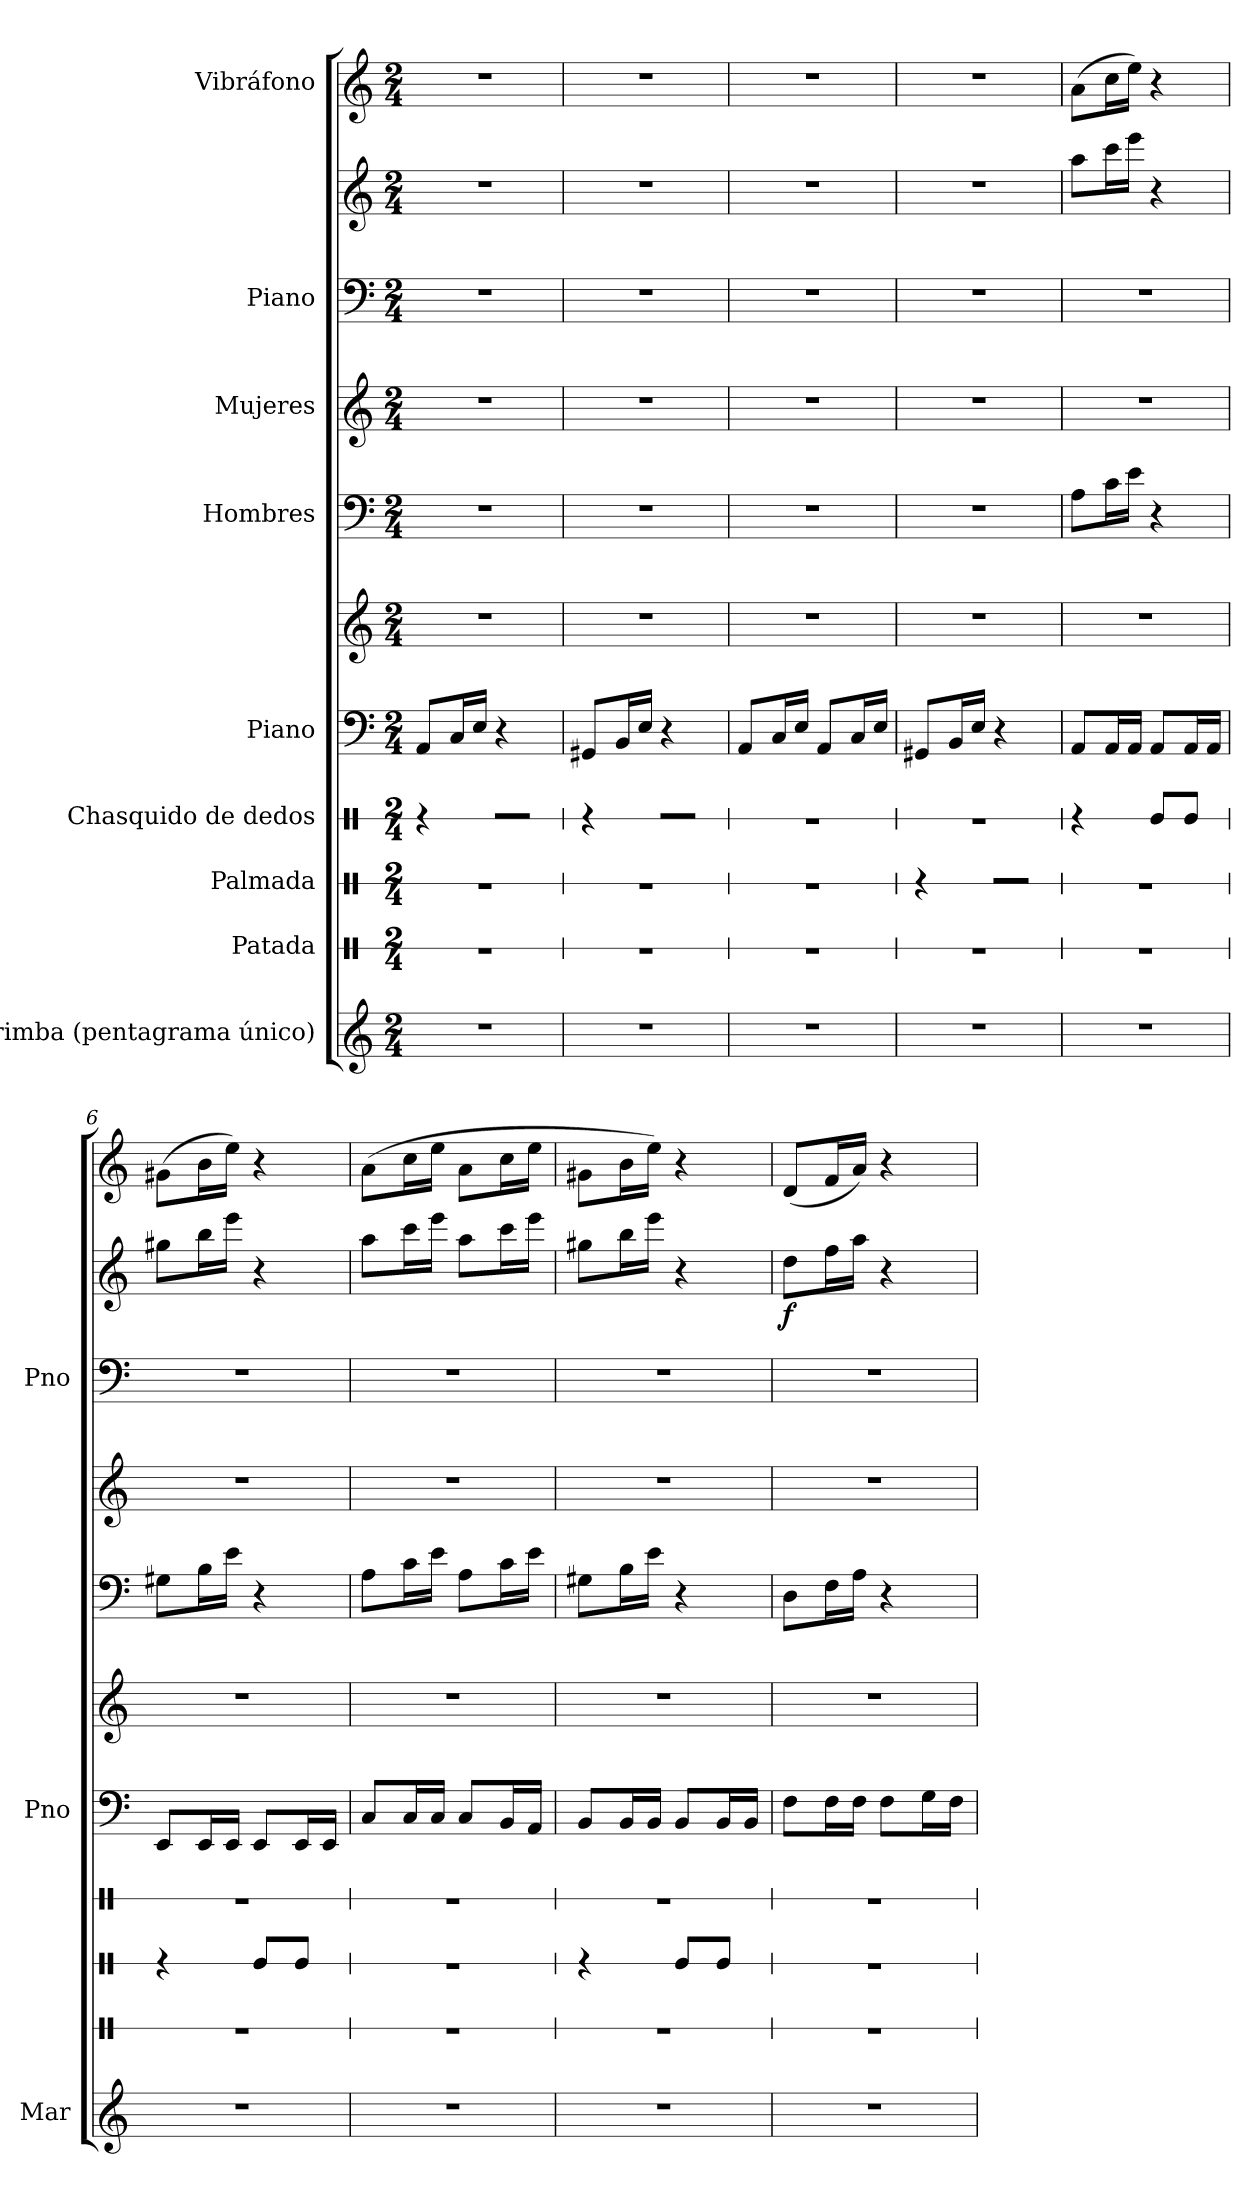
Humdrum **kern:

**kern	**kern	**kern	**kern	**kern	**kern	**kern	**kern	**kern	**kern	**dynam	**kern
*part9	*part8	*part7	*part6	*part5	*part5	*part4	*part3	*part2	*part2	*part2	*part1
*staff11	*staff10	*staff9	*staff8	*staff7	*staff6	*staff5	*staff4	*staff3	*staff2	*staff2/3	*staff1
*I"Marimba (pentagrama único)	*I"Patada	*I"Palmada	*I"Chasquido de dedos	*I"Piano	*	*I"Hombres	*I"Mujeres	*I"Piano	*	*	*I"Vibráfono
*I'Mar	*	*	*	*I'Pno	*	*	*	*I'Pno	*	*	*
*stria5	*stria1	*stria1	*stria1	*stria5	*stria5	*stria5	*stria5	*stria5	*stria5	*	*
*clefG2	*clefX	*clefX	*clefX	*clefF4	*clefG2	*clefF4	*clefG2	*clefF4	*clefG2	*	*clefG2
*k[]	*k[]	*k[]	*k[]	*k[]	*k[]	*k[]	*k[]	*k[]	*k[]	*	*k[]
*M2/4	*M2/4	*M2/4	*M2/4	*M2/4	*M2/4	*M2/4	*M2/4	*M2/4	*M2/4	*	*M2/4
=1	=1	=1	=1	=1	=1	=1	=1	=1	=1	=1	=1
2r	2r	2r	4r	8AA/L	2r	2r	2r	2r	2r	.	2r
.	.	.	.	16C/L	.	.	.	.	.	.	.
.	.	.	.	16E/JJ	.	.	.	.	.	.	.
.	.	.	8R%%%%%%%%%%%%%%%%%%%%%%%%%%%%%%%%%%%%%%%%%%%%%%%%%%%%%%%%%%%%%%%%%%%%%%%%%%%%%%%%%%%%%%%%%%%%%%%%%%%%%%%%%%%%%%%%%%%%%%%%%%%%%%%%%%%%%%%%%%%%%%%%%%%%%%%%%%%%%%%%%%%%%%%%%%%%%%%%%%%%%%%%%%%%%%%%%%%%%%%%%%%%%%%%%%%%%%%%%%%%%%%%%%%%%%%%%%%%%%%%%%%%%%%%%%%%%%%%%%%%%%%%%%%%%%%%%%%%%%%%%%%%%%%%%%%%%%%%%%%%%%%%%%%%%%%%%%%%%%%%%%%%%%%%%%%%%%%%%%%%%%%%%%%%%%%%%%%%%%%%%%%%%%%%%%%%%%%%%%%%%%%%%%%%%%%%%%%%%%%%%%%%%%%%%%%%%%%%%%%%%%%%%%%%%%%%%%%%%%%%%%%%%%%%%%%%%%%%%%%%%%%%%%%%%%%%%%%%%%%%%%%%%%%%%%%%%%%%%%%%%%%%%%%%%%%%%%%%%%%%%%%%%%%%%%%%%%%%%%%%%%%%%%%%%%%%%%%%%%%%%%%%%%%%%%%%%%%%%%%%%%%%%%%%%%%%%%%%%%%%%%%%%%%%%%%%%%%%%%%%%%%%%%%%%%%%%%%%%%%%%%%%%%%%%%%%%%%%%%%%%%%%%%%%%%%%%%%%%%%%%%%%%%%%%%%%%%%%%%%%%%%%%%%%%%%%%%%%%%%%%%%%%%%%%%%%%%%%%%%%%%%%%%%%%%%%%%%%%%%%%%%%%%%%%%%%%%%%%%%%%%%%%%%%%%%%%%%%%%%%%%%%%%%%%%%%%%%%%%%%%%%%%%%%%%%%%%%%%%%%%%%%%%%%%%%%%%%%%%%%%%%%%%%%%%%%%%%%%%%%%%%%%%%%%%%%%%%%%%%%%%%%%%%%%%%%%%%%%%%%%%%%%%%%%%%%%%%%%%%%%%%%%%%%%%%%%%%%%%%%%%%%%%%%%%%%%%%%%%%%%%%%%%%%%%%%%%%%%%%%%%%%%%%%%%%%%%%%%%%%%%%%%%%%%%%%%%%%%%%%%%%%%%%%%%%%%%%%%%%%%%%%%%%%%%%%%%%%%%%%%%%%%%%%%%%%%%%%%%%%%%%%%%%%%%%%%%%%%%%%%%%%%%%%%%%%%%%%%%%%%%%%%%%%%%%%%%%%%%%%%%%%%%%%%%%%%%%%%%%%%%%%%%%%%%%%%%%%%%%%%%%%%%%%%%%%%%%%%%%%%%%%%%%%%%%%%%%%%%%%%%%%%%%%%%%%%%%%%%%%%%%%%%%%%%%%%%%%%%%%%%%%%%%%%%%%%%%%%%%%%%%%%%%%%%%%%%%%%%%%%%%%%%%%%%%%%%%%%%%%%%%%%%%%%%%%%%%%%%%%%%%%%%%%%%%%%%%%%%%%%%%%%%%%%%%%%%%%%%%%%%%%%%%%%%%%%%%%%%%%%%%%%%%%%L	4r	.	.	.	.	.	.	.
.	.	.	8R%%%%%%%%%%%%%%%%%%%%%%%%%%%%%%%%%%%%%%%%%%%%%%%%%%%%%%%%%%%%%%%%%%%%%%%%%%%%%%%%%%%%%%%%%%%%%%%%%%%%%%%%%%%%%%%%%%%%%%%%%%%%%%%%%%%%%%%%%%%%%%%%%%%%%%%%%%%%%%%%%%%%%%%%%%%%%%%%%%%%%%%%%%%%%%%%%%%%%%%%%%%%%%%%%%%%%%%%%%%%%%%%%%%%%%%%%%%%%%%%%%%%%%%%%%%%%%%%%%%%%%%%%%%%%%%%%%%%%%%%%%%%%%%%%%%%%%%%%%%%%%%%%%%%%%%%%%%%%%%%%%%%%%%%%%%%%%%%%%%%%%%%%%%%%%%%%%%%%%%%%%%%%%%%%%%%%%%%%%%%%%%%%%%%%%%%%%%%%%%%%%%%%%%%%%%%%%%%%%%%%%%%%%%%%%%%%%%%%%%%%%%%%%%%%%%%%%%%%%%%%%%%%%%%%%%%%%%%%%%%%%%%%%%%%%%%%%%%%%%%%%%%%%%%%%%%%%%%%%%%%%%%%%%%%%%%%%%%%%%%%%%%%%%%%%%%%%%%%%%%%%%%%%%%%%%%%%%%%%%%%%%%%%%%%%%%%%%%%%%%%%%%%%%%%%%%%%%%%%%%%%%%%%%%%%%%%%%%%%%%%%%%%%%%%%%%%%%%%%%%%%%%%%%%%%%%%%%%%%%%%%%%%%%%%%%%%%%%%%%%%%%%%%%%%%%%%%%%%%%%%%%%%%%%%%%%%%%%%%%%%%%%%%%%%%%%%%%%%%%%%%%%%%%%%%%%%%%%%%%%%%%%%%%%%%%%%%%%%%%%%%%%%%%%%%%%%%%%%%%%%%%%%%%%%%%%%%%%%%%%%%%%%%%%%%%%%%%%%%%%%%%%%%%%%%%%%%%%%%%%%%%%%%%%%%%%%%%%%%%%%%%%%%%%%%%%%%%%%%%%%%%%%%%%%%%%%%%%%%%%%%%%%%%%%%%%%%%%%%%%%%%%%%%%%%%%%%%%%%%%%%%%%%%%%%%%%%%%%%%%%%%%%%%%%%%%%%%%%%%%%%%%%%%%%%%%%%%%%%%%%%%%%%%%%%%%%%%%%%%%%%%%%%%%%%%%%%%%%%%%%%%%%%%%%%%%%%%%%%%%%%%%%%%%%%%%%%%%%%%%%%%%%%%%%%%%%%%%%%%%%%%%%%%%%%%%%%%%%%%%%%%%%%%%%%%%%%%%%%%%%%%%%%%%%%%%%%%%%%%%%%%%%%%%%%%%%%%%%%%%%%%%%%%%%%%%%%%%%%%%%%%%%%%%%%%%%%%%%%%%%%%%%%%%%%%%%%%%%%%%%%%%%%%%%%%%%%%%%%%%%%%%%%%%%%%%%%%%%%%%%%%%%%%%%%%%%%%%%%%%%%%%%%%%%%%%%%%%%%%%%%%%%%%%%%%%%%%%%%%%%%%%%%%%%%%%%%%%%%%%%%%%%%%%%%%%%%%%%%%%%%%%%%%%%J	.	.	.	.	.	.	.	.
=2	=2	=2	=2	=2	=2	=2	=2	=2	=2	=2	=2
2r	2r	2r	4r	8GG#X/L	2r	2r	2r	2r	2r	.	2r
.	.	.	.	16BB/L	.	.	.	.	.	.	.
.	.	.	.	16E/JJ	.	.	.	.	.	.	.
.	.	.	8R%%%%%%%%%%%%%%%%%%%%%%%%%%%%%%%%%%%%%%%%%%%%%%%%%%%%%%%%%%%%%%%%%%%%%%%%%%%%%%%%%%%%%%%%%%%%%%%%%%%%%%%%%%%%%%%%%%%%%%%%%%%%%%%%%%%%%%%%%%%%%%%%%%%%%%%%%%%%%%%%%%%%%%%%%%%%%%%%%%%%%%%%%%%%%%%%%%%%%%%%%%%%%%%%%%%%%%%%%%%%%%%%%%%%%%%%%%%%%%%%%%%%%%%%%%%%%%%%%%%%%%%%%%%%%%%%%%%%%%%%%%%%%%%%%%%%%%%%%%%%%%%%%%%%%%%%%%%%%%%%%%%%%%%%%%%%%%%%%%%%%%%%%%%%%%%%%%%%%%%%%%%%%%%%%%%%%%%%%%%%%%%%%%%%%%%%%%%%%%%%%%%%%%%%%%%%%%%%%%%%%%%%%%%%%%%%%%%%%%%%%%%%%%%%%%%%%%%%%%%%%%%%%%%%%%%%%%%%%%%%%%%%%%%%%%%%%%%%%%%%%%%%%%%%%%%%%%%%%%%%%%%%%%%%%%%%%%%%%%%%%%%%%%%%%%%%%%%%%%%%%%%%%%%%%%%%%%%%%%%%%%%%%%%%%%%%%%%%%%%%%%%%%%%%%%%%%%%%%%%%%%%%%%%%%%%%%%%%%%%%%%%%%%%%%%%%%%%%%%%%%%%%%%%%%%%%%%%%%%%%%%%%%%%%%%%%%%%%%%%%%%%%%%%%%%%%%%%%%%%%%%%%%%%%%%%%%%%%%%%%%%%%%%%%%%%%%%%%%%%%%%%%%%%%%%%%%%%%%%%%%%%%%%%%%%%%%%%%%%%%%%%%%%%%%%%%%%%%%%%%%%%%%%%%%%%%%%%%%%%%%%%%%%%%%%%%%%%%%%%%%%%%%%%%%%%%%%%%%%%%%%%%%%%%%%%%%%%%%%%%%%%%%%%%%%%%%%%%%%%%%%%%%%%%%%%%%%%%%%%%%%%%%%%%%%%%%%%%%%%%%%%%%%%%%%%%%%%%%%%%%%%%%%%%%%%%%%%%%%%%%%%%%%%%%%%%%%%%%%%%%%%%%%%%%%%%%%%%%%%%%%%%%%%%%%%%%%%%%%%%%%%%%%%%%%%%%%%%%%%%%%%%%%%%%%%%%%%%%%%%%%%%%%%%%%%%%%%%%%%%%%%%%%%%%%%%%%%%%%%%%%%%%%%%%%%%%%%%%%%%%%%%%%%%%%%%%%%%%%%%%%%%%%%%%%%%%%%%%%%%%%%%%%%%%%%%%%%%%%%%%%%%%%%%%%%%%%%%%%%%%%%%%%%%%%%%%%%%%%%%%%%%%%%%%%%%%%%%%%%%%%%%%%%%%%%%%%%%%%%%%%%%%%%%%%%%%%%%%%%%%%%%%%%%%%%%%%%%%%%%%%%%%%%%%%%%%%%%%%%%%%%%%%%%%%%%%%%%%%%%%%%%%%%%%%%%%%%%%%%%%%%%%%%%%%%%%%%%%%%%%%%%%%%%%L	4r	.	.	.	.	.	.	.
.	.	.	8R%%%%%%%%%%%%%%%%%%%%%%%%%%%%%%%%%%%%%%%%%%%%%%%%%%%%%%%%%%%%%%%%%%%%%%%%%%%%%%%%%%%%%%%%%%%%%%%%%%%%%%%%%%%%%%%%%%%%%%%%%%%%%%%%%%%%%%%%%%%%%%%%%%%%%%%%%%%%%%%%%%%%%%%%%%%%%%%%%%%%%%%%%%%%%%%%%%%%%%%%%%%%%%%%%%%%%%%%%%%%%%%%%%%%%%%%%%%%%%%%%%%%%%%%%%%%%%%%%%%%%%%%%%%%%%%%%%%%%%%%%%%%%%%%%%%%%%%%%%%%%%%%%%%%%%%%%%%%%%%%%%%%%%%%%%%%%%%%%%%%%%%%%%%%%%%%%%%%%%%%%%%%%%%%%%%%%%%%%%%%%%%%%%%%%%%%%%%%%%%%%%%%%%%%%%%%%%%%%%%%%%%%%%%%%%%%%%%%%%%%%%%%%%%%%%%%%%%%%%%%%%%%%%%%%%%%%%%%%%%%%%%%%%%%%%%%%%%%%%%%%%%%%%%%%%%%%%%%%%%%%%%%%%%%%%%%%%%%%%%%%%%%%%%%%%%%%%%%%%%%%%%%%%%%%%%%%%%%%%%%%%%%%%%%%%%%%%%%%%%%%%%%%%%%%%%%%%%%%%%%%%%%%%%%%%%%%%%%%%%%%%%%%%%%%%%%%%%%%%%%%%%%%%%%%%%%%%%%%%%%%%%%%%%%%%%%%%%%%%%%%%%%%%%%%%%%%%%%%%%%%%%%%%%%%%%%%%%%%%%%%%%%%%%%%%%%%%%%%%%%%%%%%%%%%%%%%%%%%%%%%%%%%%%%%%%%%%%%%%%%%%%%%%%%%%%%%%%%%%%%%%%%%%%%%%%%%%%%%%%%%%%%%%%%%%%%%%%%%%%%%%%%%%%%%%%%%%%%%%%%%%%%%%%%%%%%%%%%%%%%%%%%%%%%%%%%%%%%%%%%%%%%%%%%%%%%%%%%%%%%%%%%%%%%%%%%%%%%%%%%%%%%%%%%%%%%%%%%%%%%%%%%%%%%%%%%%%%%%%%%%%%%%%%%%%%%%%%%%%%%%%%%%%%%%%%%%%%%%%%%%%%%%%%%%%%%%%%%%%%%%%%%%%%%%%%%%%%%%%%%%%%%%%%%%%%%%%%%%%%%%%%%%%%%%%%%%%%%%%%%%%%%%%%%%%%%%%%%%%%%%%%%%%%%%%%%%%%%%%%%%%%%%%%%%%%%%%%%%%%%%%%%%%%%%%%%%%%%%%%%%%%%%%%%%%%%%%%%%%%%%%%%%%%%%%%%%%%%%%%%%%%%%%%%%%%%%%%%%%%%%%%%%%%%%%%%%%%%%%%%%%%%%%%%%%%%%%%%%%%%%%%%%%%%%%%%%%%%%%%%%%%%%%%%%%%%%%%%%%%%%%%%%%%%%%%%%%%%%%%%%%%%%%%%%%%%%%%%%%%%%%%%%%%%%%%%%%%%%%%%%%%%%%%%%%%%%%%%%%%%%%%%%%%%%J	.	.	.	.	.	.	.	.
=3	=3	=3	=3	=3	=3	=3	=3	=3	=3	=3	=3
2r	2r	2r	2r	8AA/L	2r	2r	2r	2r	2r	.	2r
.	.	.	.	16C/L	.	.	.	.	.	.	.
.	.	.	.	16E/JJ	.	.	.	.	.	.	.
.	.	.	.	8AA/L	.	.	.	.	.	.	.
.	.	.	.	16C/L	.	.	.	.	.	.	.
.	.	.	.	16E/JJ	.	.	.	.	.	.	.
=4	=4	=4	=4	=4	=4	=4	=4	=4	=4	=4	=4
2r	2r	4r	2r	8GG#X/L	2r	2r	2r	2r	2r	.	2r
.	.	.	.	16BB/L	.	.	.	.	.	.	.
.	.	.	.	16E/JJ	.	.	.	.	.	.	.
.	.	8R%%%%%%%%%%%%%%%%%%%%%%%%%%%%%%%%%%%%%%%%%%%%%%%%%%%%%%%%%%%%%%%%%%%%%%%%%%%%%%%%%%%%%%%%%%%%%%%%%%%%%%%%%%%%%%%%%%%%%%%%%%%%%%%%%%%%%%%%%%%%%%%%%%%%%%%%%%%%%%%%%%%%%%%%%%%%%%%%%%%%%%%%%%%%%%%%%%%%%%%%%%%%%%%%%%%%%%%%%%%%%%%%%%%%%%%%%%%%%%%%%%%%%%%%%%%%%%%%%%%%%%%%%%%%%%%%%%%%%%%%%%%%%%%%%%%%%%%%%%%%%%%%%%%%%%%%%%%%%%%%%%%%%%%%%%%%%%%%%%%%%%%%%%%%%%%%%%%%%%%%%%%%%%%%%%%%%%%%%%%%%%%%%%%%%%%%%%%%%%%%%%%%%%%%%%%%%%%%%%%%%%%%%%%%%%%%%%%%%%%%%%%%%%%%%%%%%%%%%%%%%%%%%%%%%%%%%%%%%%%%%%%%%%%%%%%%%%%%%%%%%%%%%%%%%%%%%%%%%%%%%%%%%%%%%%%%%%%%%%%%%%%%%%%%%%%%%%%%%%%%%%%%%%%%%%%%%%%%%%%%%%%%%%%%%%%%%%%%%%%%%%%%%%%%%%%%%%%%%%%%%%%%%%%%%%%%%%%%%%%%%%%%%%%%%%%%%%%%%%%%%%%%%%%%%%%%%%%%%%%%%%%%%%%%%%%%%%%%%%%%%%%%%%%%%%%%%%%%%%%%%%%%%%%%%%%%%%%%%%%%%%%%%%%%%%%%%%%%%%%%%%%%%%%%%%%%%%%%%%%%%%%%%%%%%%%%%%%%%%%%%%%%%%%%%%%%%%%%%%%%%%%%%%%%%%%%%%%%%%%%%%%%%%%%%%%%%%%%%%%%%%%%%%%%%%%%%%%%%%%%%%%%%%%%%%%%%%%%%%%%%%%%%%%%%%%%%%%%%%%%%%%%%%%%%%%%%%%%%%%%%%%%%%%%%%%%%%%%%%%%%%%%%%%%%%%%%%%%%%%%%%%%%%%%%%%%%%%%%%%%%%%%%%%%%%%%%%%%%%%%%%%%%%%%%%%%%%%%%%%%%%%%%%%%%%%%%%%%%%%%%%%%%%%%%%%%%%%%%%%%%%%%%%%%%%%%%%%%%%%%%%%%%%%%%%%%%%%%%%%%%%%%%%%%%%%%%%%%%%%%%%%%%%%%%%%%%%%%%%%%%%%%%%%%%%%%%%%%%%%%%%%%%%%%%%%%%%%%%%%%%%%%%%%%%%%%%%%%%%%%%%%%%%%%%%%%%%%%%%%%%%%%%%%%%%%%%%%%%%%%%%%%%%%%%%%%%%%%%%%%%%%%%%%%%%%%%%%%%%%%%%%%%%%%%%%%%%%%%%%%%%%%%%%%%%%%%%%%%%%%%%%%%%%%%%%%%%%%%%%%%%%%%%%%%%%%%%%%%%%%%%%%%%%%%%%%%%%%%%%%%%%%%%%%%%%%%%%%%%%%%%%%%%%%%L	.	4r	.	.	.	.	.	.	.
.	.	8R%%%%%%%%%%%%%%%%%%%%%%%%%%%%%%%%%%%%%%%%%%%%%%%%%%%%%%%%%%%%%%%%%%%%%%%%%%%%%%%%%%%%%%%%%%%%%%%%%%%%%%%%%%%%%%%%%%%%%%%%%%%%%%%%%%%%%%%%%%%%%%%%%%%%%%%%%%%%%%%%%%%%%%%%%%%%%%%%%%%%%%%%%%%%%%%%%%%%%%%%%%%%%%%%%%%%%%%%%%%%%%%%%%%%%%%%%%%%%%%%%%%%%%%%%%%%%%%%%%%%%%%%%%%%%%%%%%%%%%%%%%%%%%%%%%%%%%%%%%%%%%%%%%%%%%%%%%%%%%%%%%%%%%%%%%%%%%%%%%%%%%%%%%%%%%%%%%%%%%%%%%%%%%%%%%%%%%%%%%%%%%%%%%%%%%%%%%%%%%%%%%%%%%%%%%%%%%%%%%%%%%%%%%%%%%%%%%%%%%%%%%%%%%%%%%%%%%%%%%%%%%%%%%%%%%%%%%%%%%%%%%%%%%%%%%%%%%%%%%%%%%%%%%%%%%%%%%%%%%%%%%%%%%%%%%%%%%%%%%%%%%%%%%%%%%%%%%%%%%%%%%%%%%%%%%%%%%%%%%%%%%%%%%%%%%%%%%%%%%%%%%%%%%%%%%%%%%%%%%%%%%%%%%%%%%%%%%%%%%%%%%%%%%%%%%%%%%%%%%%%%%%%%%%%%%%%%%%%%%%%%%%%%%%%%%%%%%%%%%%%%%%%%%%%%%%%%%%%%%%%%%%%%%%%%%%%%%%%%%%%%%%%%%%%%%%%%%%%%%%%%%%%%%%%%%%%%%%%%%%%%%%%%%%%%%%%%%%%%%%%%%%%%%%%%%%%%%%%%%%%%%%%%%%%%%%%%%%%%%%%%%%%%%%%%%%%%%%%%%%%%%%%%%%%%%%%%%%%%%%%%%%%%%%%%%%%%%%%%%%%%%%%%%%%%%%%%%%%%%%%%%%%%%%%%%%%%%%%%%%%%%%%%%%%%%%%%%%%%%%%%%%%%%%%%%%%%%%%%%%%%%%%%%%%%%%%%%%%%%%%%%%%%%%%%%%%%%%%%%%%%%%%%%%%%%%%%%%%%%%%%%%%%%%%%%%%%%%%%%%%%%%%%%%%%%%%%%%%%%%%%%%%%%%%%%%%%%%%%%%%%%%%%%%%%%%%%%%%%%%%%%%%%%%%%%%%%%%%%%%%%%%%%%%%%%%%%%%%%%%%%%%%%%%%%%%%%%%%%%%%%%%%%%%%%%%%%%%%%%%%%%%%%%%%%%%%%%%%%%%%%%%%%%%%%%%%%%%%%%%%%%%%%%%%%%%%%%%%%%%%%%%%%%%%%%%%%%%%%%%%%%%%%%%%%%%%%%%%%%%%%%%%%%%%%%%%%%%%%%%%%%%%%%%%%%%%%%%%%%%%%%%%%%%%%%%%%%%%%%%%%%%%%%%%%%%%%%%%%%%%%%%%%%%%%%%%%%%%%%%%%%%%%%%%%%%%%%%%%%%%%%%%%%%%%J	.	.	.	.	.	.	.	.	.
=5	=5	=5	=5	=5	=5	=5	=5	=5	=5	=5	=5
2r	2r	2r	4r	8AA/L	2r	8A\L	2r	2r	8aa\L	.	(>8a\L
.	.	.	.	16AA/L	.	16c\L	.	.	16ccc\L	.	16cc\L
.	.	.	.	16AA/JJ	.	16e\JJ	.	.	16eee\JJ	.	16ee\JJ)
.	.	.	8Re/L	8AA/L	.	4r	.	.	4r	.	4r
.	.	.	8Re/J	16AA/L	.	.	.	.	.	.	.
.	.	.	.	16AA/JJ	.	.	.	.	.	.	.
=6	=6	=6	=6	=6	=6	=6	=6	=6	=6	=6	=6
2r	2r	4r	2r	8EE/L	2r	8G#X\L	2r	2r	8gg#X\L	.	(>8g#X\L
.	.	.	.	16EE/L	.	16B\L	.	.	16bb\L	.	16b\L
.	.	.	.	16EE/JJ	.	16e\JJ	.	.	16eee\JJ	.	16ee\JJ)
.	.	8Re/L	.	8EE/L	.	4r	.	.	4r	.	4r
.	.	8Re/J	.	16EE/L	.	.	.	.	.	.	.
.	.	.	.	16EE/JJ	.	.	.	.	.	.	.
=7	=7	=7	=7	=7	=7	=7	=7	=7	=7	=7	=7
2r	2r	2r	2r	8C/L	2r	8A\L	2r	2r	8aa\L	.	(>8a\L
.	.	.	.	16C/L	.	16c\L	.	.	16ccc\L	.	16cc\L
.	.	.	.	16C/JJ	.	16e\JJ	.	.	16eee\JJ	.	16ee\JJ
.	.	.	.	8C/L	.	8A\L	.	.	8aa\L	.	8a\L
.	.	.	.	16BB/L	.	16c\L	.	.	16ccc\L	.	16cc\L
.	.	.	.	16AA/JJ	.	16e\JJ	.	.	16eee\JJ	.	16ee\JJ
=8	=8	=8	=8	=8	=8	=8	=8	=8	=8	=8	=8
2r	2r	4r	2r	8BB/L	2r	8G#X\L	2r	2r	8gg#X\L	.	8g#X\L
.	.	.	.	16BB/L	.	16B\L	.	.	16bb\L	.	16b\L
.	.	.	.	16BB/JJ	.	16e\JJ	.	.	16eee\JJ	.	16ee\JJ)
.	.	8Re/L	.	8BB/L	.	4r	.	.	4r	.	4r
.	.	8Re/J	.	16BB/L	.	.	.	.	.	.	.
.	.	.	.	16BB/JJ	.	.	.	.	.	.	.
=9	=9	=9	=9	=9	=9	=9	=9	=9	=9	=9	=9
!	!	!	!	!	!	!	!	!	!	!LO:DY:b	!
2r	2r	2r	2r	8F\L	2r	8D\L	2r	2r	8dd\L	f	(<8d/L
.	.	.	.	16F\L	.	16F\L	.	.	16ff\L	.	16f/L
.	.	.	.	16F\JJ	.	16A\JJ	.	.	16aa\JJ	.	16a/JJ)
.	.	.	.	8F\L	.	4r	.	.	4r	.	4r
.	.	.	.	16G\L	.	.	.	.	.	.	.
.	.	.	.	16F\JJ	.	.	.	.	.	.	.
=	=	=	=	=	=	=	=	=	=	=	=
*-	*-	*-	*-	*-	*-	*-	*-	*-	*-	*-	*-
